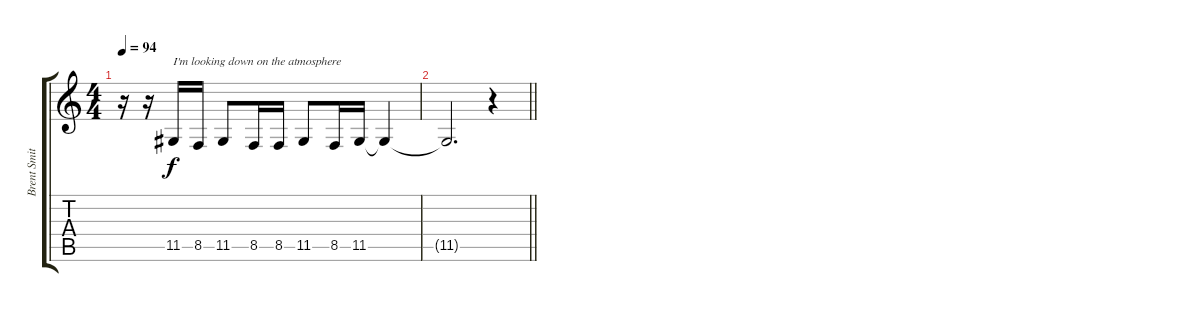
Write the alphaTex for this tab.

\track ("Brent Smith" "Brent Smit") {instrument lead2sawtooth}
\staff {score tabs}
\tuning (E4 B3 G3 D3 A2 D2) {hide}
\ts (4 4)
\tempo 94
\clef g2
\ks c
r.16{dy f} r.16 11.5.16{txt "I'm looking down on the atmosphere"} 8.5.16 11.5.8 8.5.16 8.5.16 11.5.8 8.5.16 11.5.16 11.5{t}.4 |
\barLineRight lightlight
11.5{t}.2{d} r.4
